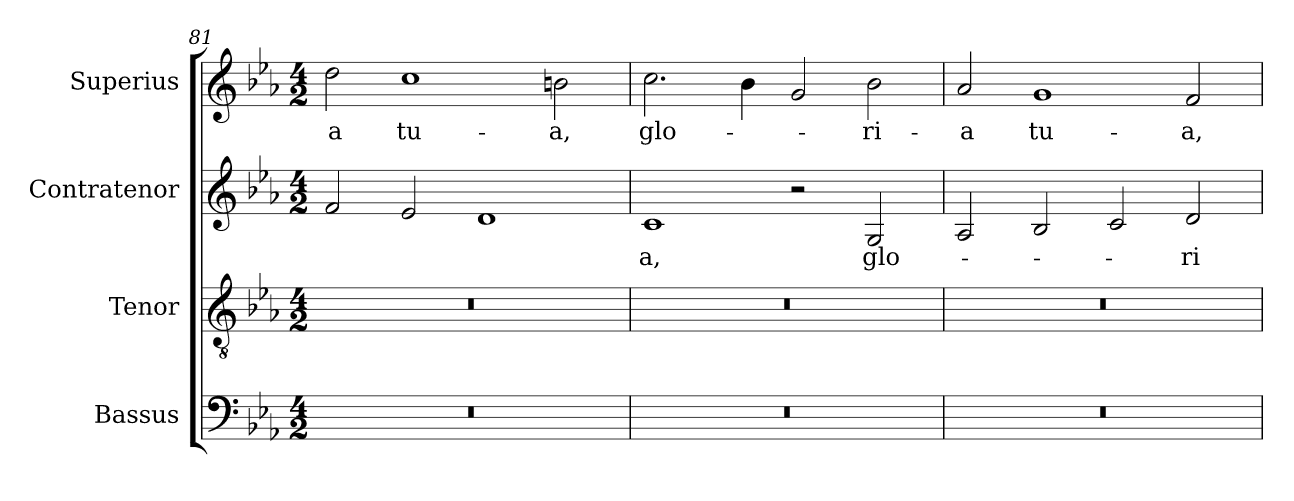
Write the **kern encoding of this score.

**kern	**kern	**kern	**text	**kern	**text
*part4	*part3	*part2	*part2	*part1	*part1
*staff4	*staff3	*staff2	*staff2	*staff1	*staff1
*I"Bassus	*I"Tenor	*I"Contratenor	*	*I"Superius	*
*I'B.	*I'T.	*	*	*	*
*clefF4	*clefGv2	*clefG2	*	*clefG2	*
*	*ITrd7c12	*ITrd7c12	*	*	*
*k[b-e-a-]	*k[b-e-a-]	*k[b-e-a-]	*	*k[b-e-a-]	*
*E-:	*E-:	*E-:	*	*E-:	*
*M4/2	*M4/2	*M4/2	*	*M4/2	*
=81	=81	=81	=81	=81	=81
!LO:N:vis=1	!LO:N:vis=1	!	!	!	!
!	!	!	!	!	!LO:LY:b:color=#000000
0r	0r	2Fi/	.	2ddi\	-a
!	!	!	!	!	!LO:LY:b:color=#000000
.	.	2E-i/	.	1cci	tu-
.	.	1Di	.	.	.
!	!	!	!	!	!LO:LY:b:color=#000000
.	.	.	.	2bi\	-a,
=82	=82	=82	=82	=82	=82
!LO:N:vis=1	!LO:N:vis=1	!	!	!	!
!	!	!	!LO:LY:b:color=#000000	!	!
!	!	!	!	!	!LO:LY:b:color=#000000
0r	0r	1Ci	-a,	2.cci\	glo-
.	.	.	.	4b-i\	.
.	.	2r	.	2gi/	.
!	!	!	!LO:LY:b:color=#000000	!	!
!	!	!	!	!	!LO:LY:b:color=#000000
.	.	2GGi/	glo-	2b-i\	-ri-
=83	=83	=83	=83	=83	=83
!LO:N:vis=1	!LO:N:vis=1	!	!	!	!
!	!	!	!	!	!LO:LY:b:color=#000000
0r	0r	2AA-i/	.	2a-i/	-a
!	!	!	!	!	!LO:LY:b:color=#000000
.	.	2BB-i/	.	1gi	tu-
.	.	2Ci/	.	.	.
!	!	!	!LO:LY:b:color=#000000	!	!
!	!	!	!	!	!LO:LY:b:color=#000000
.	.	2Di/	-ri-	2fi/	-a,
=	=	=	=	=	=
*-	*-	*-	*-	*-	*-
